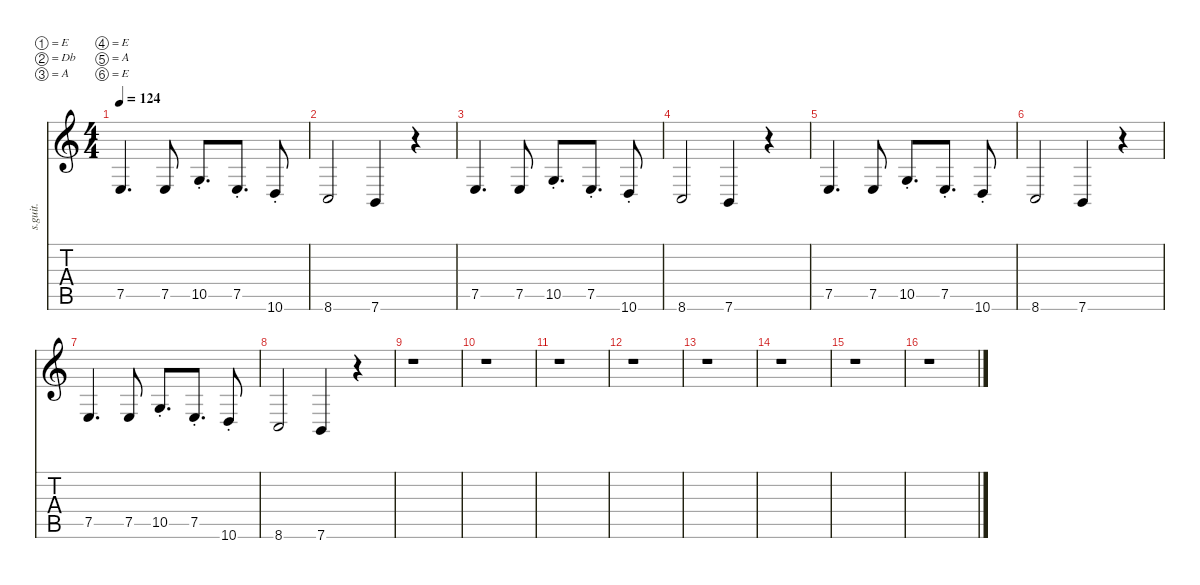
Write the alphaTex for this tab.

\defaultSystemsLayout 4
\hideDynamics
\bracketExtendMode nobrackets
\track ("Jack White (Bass Immitation)" "s.guit.") {instrument electricguitarmuted}
\staff {score tabs}
\tuning (E3 Db3 A2 E2 A1 E1)
\ts (4 4)
\tempo 124
\clef g2
\ks c
7.5.4{d lyrics (0 "") lyrics (1 "") lyrics (2 "") lyrics (3 "") lyrics (4 "") dy f} 7.5.8{lyrics (0 "") lyrics (1 "") lyrics (2 "") lyrics (3 "") lyrics (4 "")} 10.5{st}.8{d lyrics (0 "") lyrics (1 "") lyrics (2 "") lyrics (3 "") lyrics (4 "")} 7.5{st}.8{d lyrics (0 "") lyrics (1 "") lyrics (2 "") lyrics (3 "") lyrics (4 "")} 10.6{st}.8{lyrics (0 "") lyrics (1 "") lyrics (2 "") lyrics (3 "") lyrics (4 "")} |
8.6.2{lyrics (0 "") lyrics (1 "") lyrics (2 "") lyrics (3 "") lyrics (4 "")} 7.6.4{lyrics (0 "") lyrics (1 "") lyrics (2 "") lyrics (3 "") lyrics (4 "")} r.4 |
7.5.4{d lyrics (0 "") lyrics (1 "") lyrics (2 "") lyrics (3 "") lyrics (4 "")} 7.5.8{lyrics (0 "") lyrics (1 "") lyrics (2 "") lyrics (3 "") lyrics (4 "")} 10.5{st}.8{d lyrics (0 "") lyrics (1 "") lyrics (2 "") lyrics (3 "") lyrics (4 "")} 7.5{st}.8{d lyrics (0 "") lyrics (1 "") lyrics (2 "") lyrics (3 "") lyrics (4 "")} 10.6{st}.8{lyrics (0 "") lyrics (1 "") lyrics (2 "") lyrics (3 "") lyrics (4 "")} |
8.6.2{lyrics (0 "") lyrics (1 "") lyrics (2 "") lyrics (3 "") lyrics (4 "")} 7.6.4{lyrics (0 "") lyrics (1 "") lyrics (2 "") lyrics (3 "") lyrics (4 "")} r.4 |
7.5.4{d lyrics (0 "") lyrics (1 "") lyrics (2 "") lyrics (3 "") lyrics (4 "")} 7.5.8{lyrics (0 "") lyrics (1 "") lyrics (2 "") lyrics (3 "") lyrics (4 "")} 10.5{st}.8{d lyrics (0 "") lyrics (1 "") lyrics (2 "") lyrics (3 "") lyrics (4 "")} 7.5{st}.8{d lyrics (0 "") lyrics (1 "") lyrics (2 "") lyrics (3 "") lyrics (4 "")} 10.6{st}.8{lyrics (0 "") lyrics (1 "") lyrics (2 "") lyrics (3 "") lyrics (4 "")} |
8.6.2{lyrics (0 "") lyrics (1 "") lyrics (2 "") lyrics (3 "") lyrics (4 "")} 7.6.4{lyrics (0 "") lyrics (1 "") lyrics (2 "") lyrics (3 "") lyrics (4 "")} r.4 |
7.5.4{d lyrics (0 "") lyrics (1 "") lyrics (2 "") lyrics (3 "") lyrics (4 "")} 7.5.8{lyrics (0 "") lyrics (1 "") lyrics (2 "") lyrics (3 "") lyrics (4 "")} 10.5{st}.8{d lyrics (0 "") lyrics (1 "") lyrics (2 "") lyrics (3 "") lyrics (4 "")} 7.5{st}.8{d lyrics (0 "") lyrics (1 "") lyrics (2 "") lyrics (3 "") lyrics (4 "")} 10.6{st}.8{lyrics (0 "") lyrics (1 "") lyrics (2 "") lyrics (3 "") lyrics (4 "")} |
8.6.2{lyrics (0 "") lyrics (1 "") lyrics (2 "") lyrics (3 "") lyrics (4 "")} 7.6.4{lyrics (0 "") lyrics (1 "") lyrics (2 "") lyrics (3 "") lyrics (4 "")} r.4 |
r.1 |
r.1 |
r.1 |
r.1 |
r.1 |
r.1 |
r.1 |
r.1
